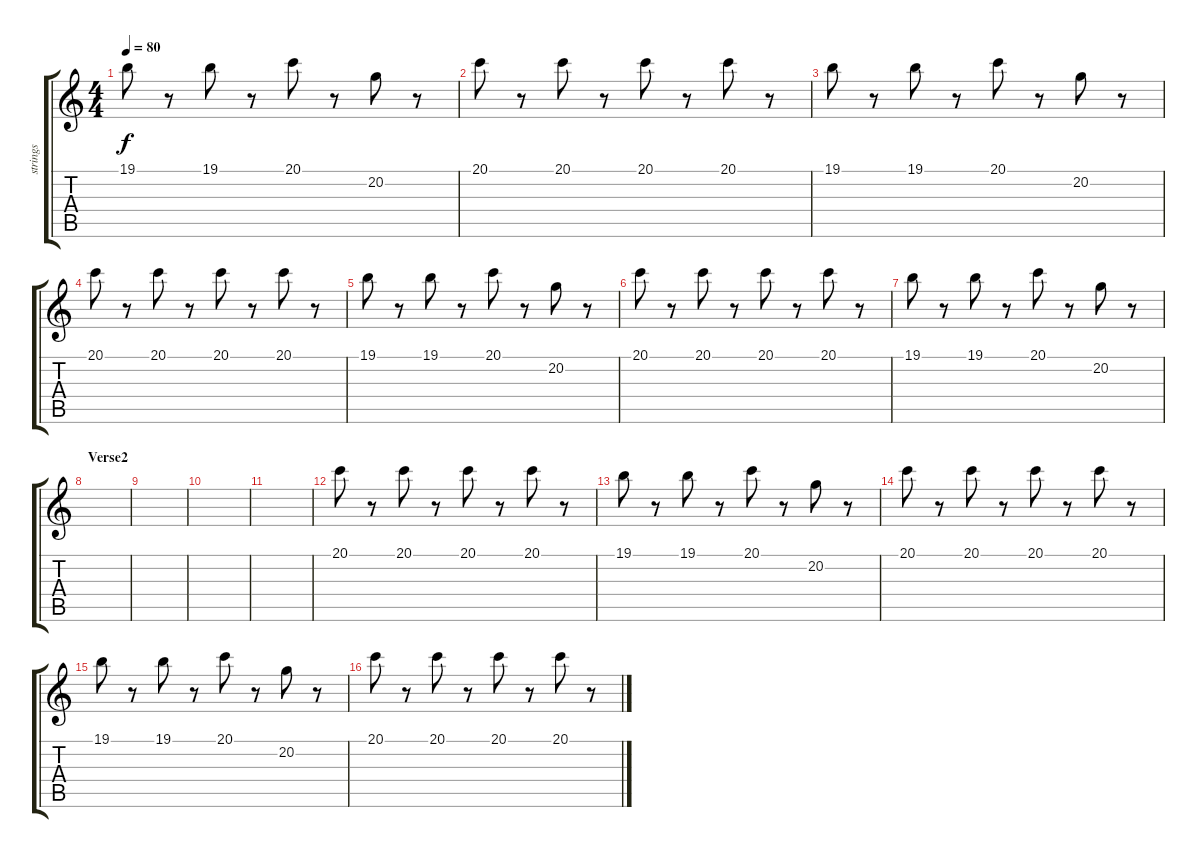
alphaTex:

\track ("strings" "strings") {instrument tremolostrings}
\staff {score tabs}
\tuning (E4 B3 G3 D3 A2 E2) {hide}
\ts (4 4)
\tempo 80
\clef g2
\ks c
19.1.8{dy f} r.8 19.1.8 r.8 20.1.8 r.8 20.2.8 r.8 |
20.1.8 r.8 20.1.8 r.8 20.1.8 r.8 20.1.8 r.8 |
19.1.8 r.8 19.1.8 r.8 20.1.8 r.8 20.2.8 r.8 |
20.1.8 r.8 20.1.8 r.8 20.1.8 r.8 20.1.8 r.8 |
19.1.8 r.8 19.1.8 r.8 20.1.8 r.8 20.2.8 r.8 |
20.1.8 r.8 20.1.8 r.8 20.1.8 r.8 20.1.8 r.8 |
19.1.8 r.8 19.1.8 r.8 20.1.8 r.8 20.2.8 r.8 |
\section ("" "Verse2")
|
|
|
|
20.1.8 r.8 20.1.8 r.8 20.1.8 r.8 20.1.8 r.8 |
19.1.8 r.8 19.1.8 r.8 20.1.8 r.8 20.2.8 r.8 |
20.1.8 r.8 20.1.8 r.8 20.1.8 r.8 20.1.8 r.8 |
19.1.8 r.8 19.1.8 r.8 20.1.8 r.8 20.2.8 r.8 |
20.1.8 r.8 20.1.8 r.8 20.1.8 r.8 20.1.8 r.8
